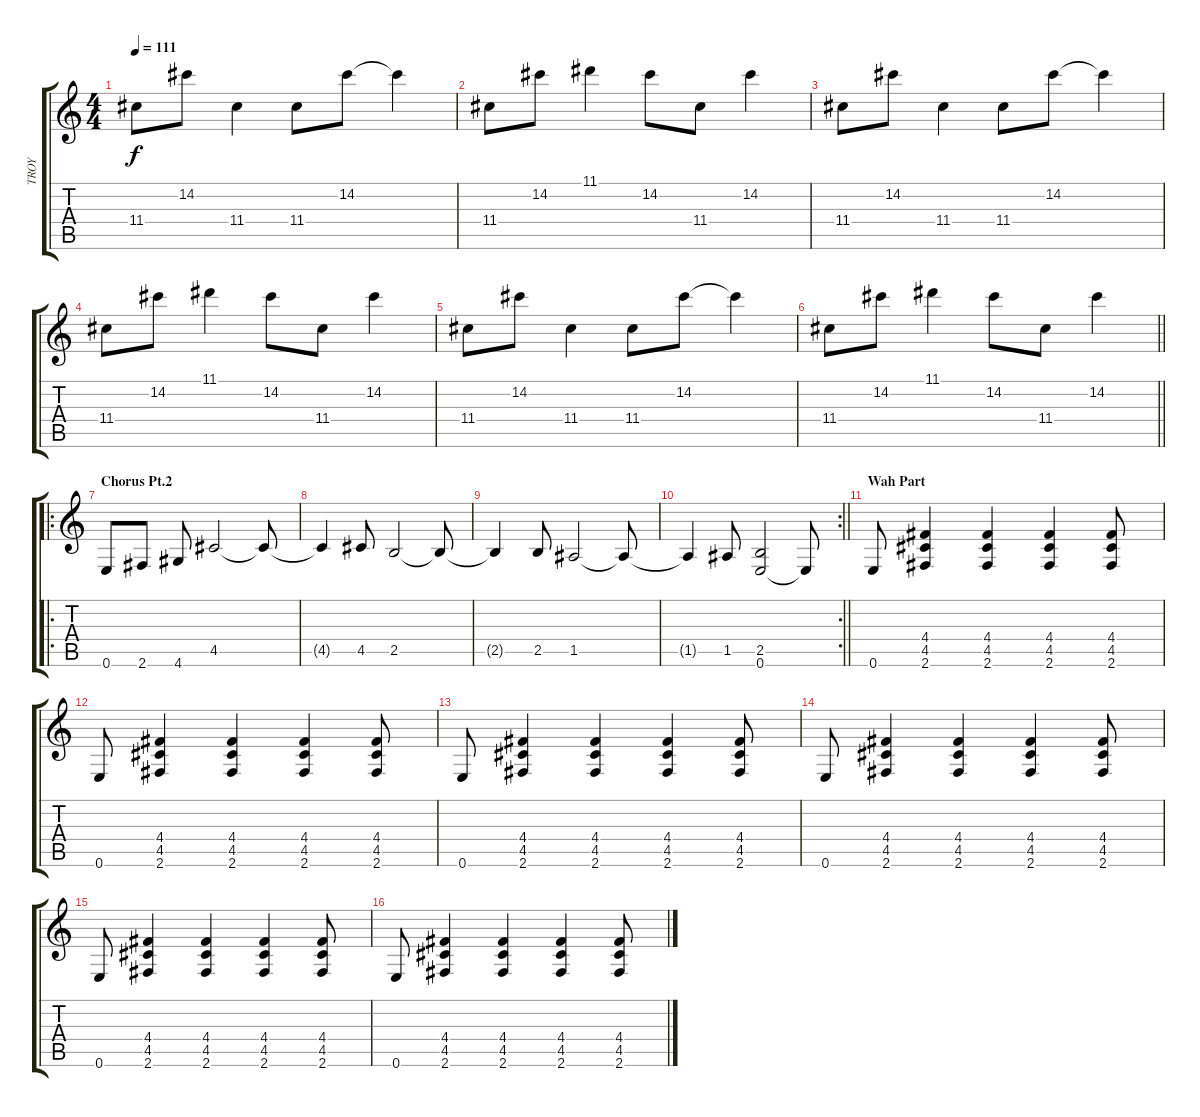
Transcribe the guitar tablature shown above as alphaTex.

\track ("TROY" "TROY") {instrument electricguitarclean}
\staff {score tabs}
\tuning (E4 B3 G3 D3 A2 E2) {hide}
\ts (4 4)
\tempo 111
\clef g2
\ks c
11.4.8{dy f} 14.2.8 11.4.4 11.4.8 14.2.8 14.2{t}.4 |
11.4.8 14.2.8 11.1.4 14.2.8 11.4.8 14.2.4 |
11.4.8 14.2.8 11.4.4 11.4.8 14.2.8 14.2{t}.4 |
11.4.8 14.2.8 11.1.4 14.2.8 11.4.8 14.2.4 |
11.4.8 14.2.8 11.4.4 11.4.8 14.2.8 14.2{t}.4 |
\barLineRight lightlight
11.4.8 14.2.8 11.1.4 14.2.8 11.4.8 14.2.4 |
\ro
\section ("" "Chorus Pt.2")
0.6.8 2.6.8 4.6.8 4.5.2 4.5{t}.8 |
4.5{t}.4 4.5.8 2.5.2 2.5{t}.8 |
2.5{t}.4 2.5.8 1.5.2 1.5{t}.8 |
\rc 2
\barLineRight lightlight
1.5{t}.4 1.5.8 (2.5 0.6).2 0.6{t}.8 |
\section ("" "Wah Part")
0.6.8 (4.4 4.5 2.6).4 (4.4 4.5 2.6).4 (4.4 4.5 2.6).4 (4.4 4.5 2.6).8 |
0.6.8 (4.4 4.5 2.6).4 (4.4 4.5 2.6).4 (4.4 4.5 2.6).4 (4.4 4.5 2.6).8 |
0.6.8 (4.4 4.5 2.6).4 (4.4 4.5 2.6).4 (4.4 4.5 2.6).4 (4.4 4.5 2.6).8 |
0.6.8 (4.4 4.5 2.6).4 (4.4 4.5 2.6).4 (4.4 4.5 2.6).4 (4.4 4.5 2.6).8 |
0.6.8 (4.4 4.5 2.6).4 (4.4 4.5 2.6).4 (4.4 4.5 2.6).4 (4.4 4.5 2.6).8 |
0.6.8 (4.4 4.5 2.6).4 (4.4 4.5 2.6).4 (4.4 4.5 2.6).4 (4.4 4.5 2.6).8
